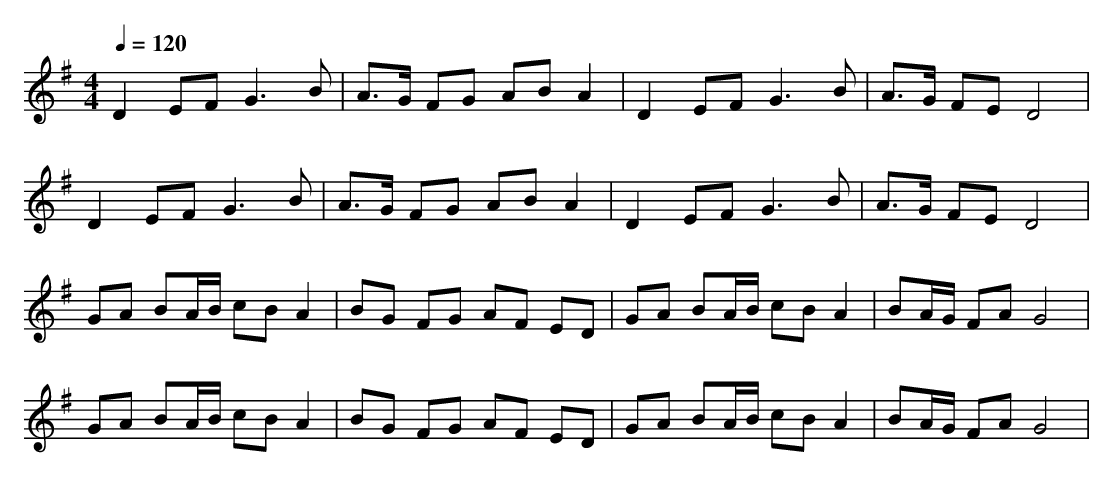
X:1
T:
M: 4/4
L: 1/8
Q:1/4=120
K:G % 1 sharps
D2 EF2<G2B|A>G FG AB A2|D2 EF2<G2B|A>G FE D4|
D2 EF2<G2B|A>G FG AB A2|D2 EF2<G2B|A>G FE D4|
GA BA/2B/2 cB A2|BG FG AF ED|GA BA/2B/2 cB A2|BA/2G/2 FA G4|
GA BA/2B/2 cB A2|BG FG AF ED|GA BA/2B/2 cB A2|BA/2G/2 FA G4|
